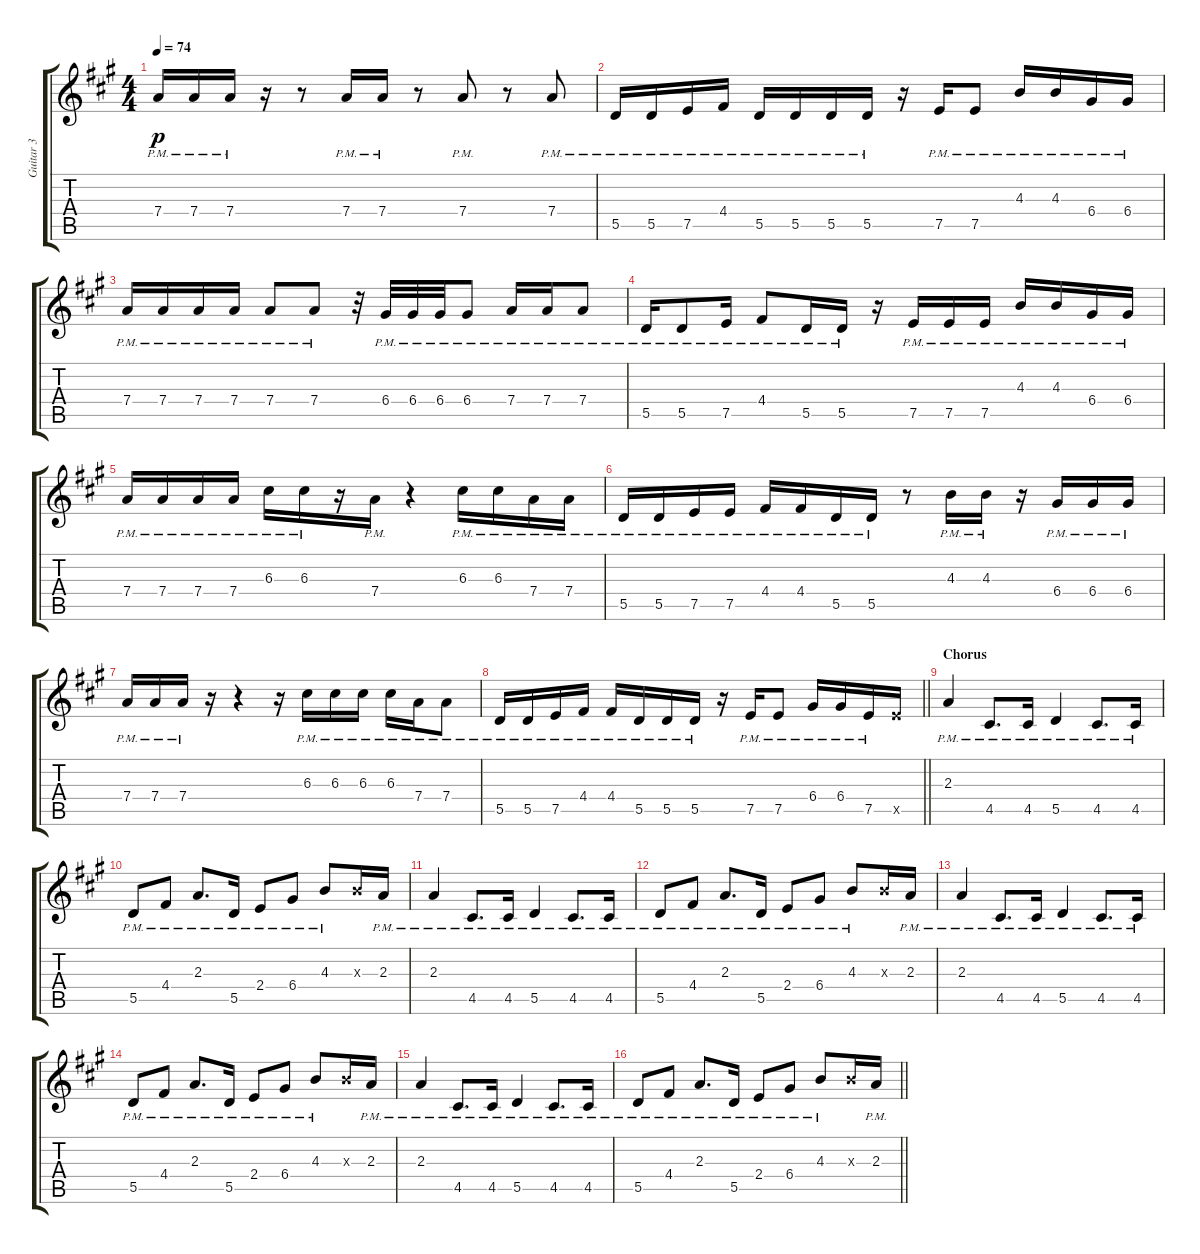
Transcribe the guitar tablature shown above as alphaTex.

\track ("Guitar 3" "Guitar 3") {instrument electricguitarclean}
\staff {score tabs}
\tuning (E4 B3 G3 D3 A2 E2) {hide}
\ts (4 4)
\tempo 74
\clef g2
\ks a
7.4{pm}.16{dy p} 7.4{pm}.16 7.4{pm}.16 r.16 r.8 7.4{pm}.16 7.4{pm}.16 r.8 7.4{pm}.8 r.8 7.4{pm}.8 |
5.5{pm}.16 5.5{pm}.16 7.5{pm}.16 4.4{pm}.16 5.5{pm}.16 5.5{pm}.16 5.5{pm}.16 5.5{pm}.16 r.16 7.5{pm}.16 7.5{pm}.8 4.3{pm}.16 4.3{pm}.16 6.4{pm}.16 6.4{pm}.16 |
7.4{pm}.16 7.4{pm}.16 7.4{pm}.16 7.4{pm}.16 7.4{pm}.8 7.4{pm}.8 r.32 6.4{pm}.32 6.4{pm}.32 6.4{pm}.32 6.4{pm}.8 7.4{pm}.16 7.4{pm}.16 7.4{pm}.8 |
5.5{pm}.16 5.5{pm}.8 7.5{pm}.16 4.4{pm}.8 5.5{pm}.16 5.5{pm}.16 r.16 7.5{pm}.16 7.5{pm}.16 7.5{pm}.16 4.3{pm}.16 4.3{pm}.16 6.4{pm}.16 6.4{pm}.16 |
7.4{pm}.16 7.4{pm}.16 7.4{pm}.16 7.4{pm}.16 6.3{pm}.16 6.3{pm}.16 r.16 7.4{pm}.16 r.4 6.3{pm}.16 6.3{pm}.16 7.4{pm}.16 7.4{pm}.16 |
5.5{pm}.16 5.5{pm}.16 7.5{pm}.16 7.5{pm}.16 4.4{pm}.16 4.4{pm}.16 5.5{pm}.16 5.5{pm}.16 r.8 4.3{pm}.16 4.3{pm}.16 r.16 6.4{pm}.16 6.4{pm}.16 6.4{pm}.16 |
7.4{pm}.16 7.4{pm}.16 7.4{pm}.16 r.16 r.4 r.16 6.3{pm}.16 6.3{pm}.16 6.3{pm}.16 6.3{pm}.16 7.4{pm}.16 7.4{pm}.8 |
\barLineRight lightlight
5.5{pm}.16 5.5{pm}.16 7.5{pm}.16 4.4{pm}.16 4.4{pm}.16 5.5{pm}.16 5.5{pm}.16 5.5{pm}.16 r.16 7.5{pm}.16 7.5{pm}.8 6.4{pm}.16 6.4{pm}.16 7.5{pm}.16 7.5{x}.16 |
\section ("" "Chorus")
2.3{pm}.4 4.5{pm}.8{d} 4.5{pm}.16 5.5{pm}.4 4.5{pm}.8{d} 4.5{pm}.16 |
5.5{pm}.8 4.4{pm}.8 2.3{pm}.8{d} 5.5{pm}.16 2.4{pm}.8 6.4{pm}.8 4.3{pm}.8 4.3{x}.16 2.3{pm}.16 |
2.3{pm}.4 4.5{pm}.8{d} 4.5{pm}.16 5.5{pm}.4 4.5{pm}.8{d} 4.5{pm}.16 |
5.5{pm}.8 4.4{pm}.8 2.3{pm}.8{d} 5.5{pm}.16 2.4{pm}.8 6.4{pm}.8 4.3{pm}.8 4.3{x}.16 2.3{pm}.16 |
2.3{pm}.4 4.5{pm}.8{d} 4.5{pm}.16 5.5{pm}.4 4.5{pm}.8{d} 4.5{pm}.16 |
5.5{pm}.8 4.4{pm}.8 2.3{pm}.8{d} 5.5{pm}.16 2.4{pm}.8 6.4{pm}.8 4.3{pm}.8 4.3{x}.16 2.3{pm}.16 |
2.3{pm}.4 4.5{pm}.8{d} 4.5{pm}.16 5.5{pm}.4 4.5{pm}.8{d} 4.5{pm}.16 |
\barLineRight lightlight
5.5{pm}.8 4.4{pm}.8 2.3{pm}.8{d} 5.5{pm}.16 2.4{pm}.8 6.4{pm}.8 4.3{pm}.8 4.3{x}.16 2.3{pm}.16
